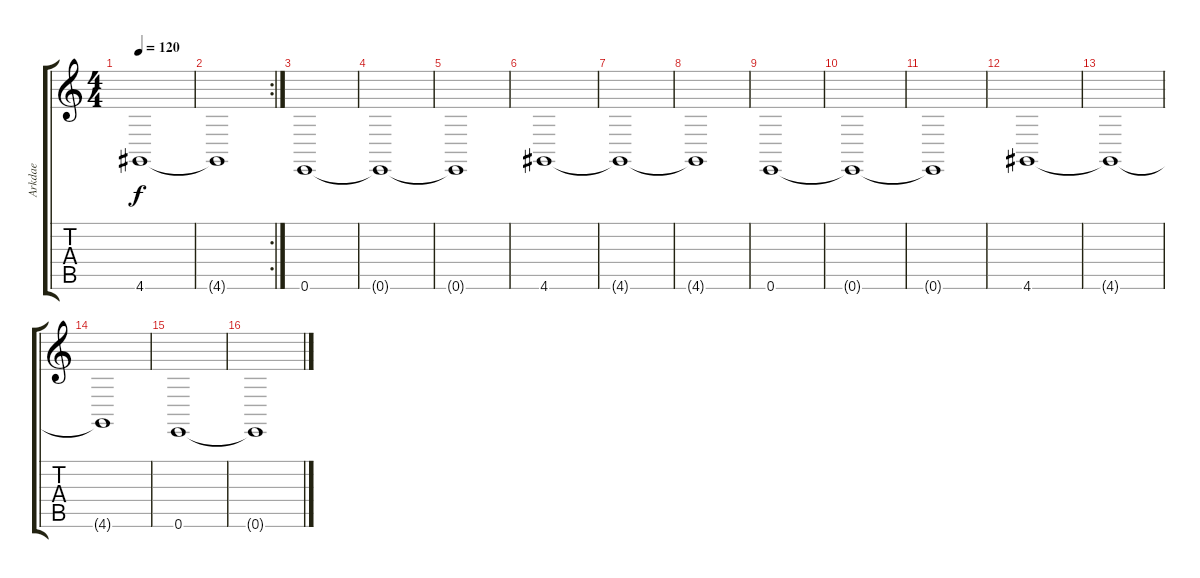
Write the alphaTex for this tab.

\track ("Arkdae" "Arkdae") {instrument frenchhorn}
\staff {score tabs}
\tuning (E4 B3 G3 D3 A2 E2) {hide}
\ts (4 4)
\tempo 120
\clef g2
\ks c
4.6{t}.1{dy f} |
\rc 2
4.6{t}.1 |
0.6.1 |
0.6{t}.1 |
0.6{t}.1 |
4.6.1 |
4.6{t}.1 |
4.6{t}.1 |
0.6.1 |
0.6{t}.1 |
0.6{t}.1 |
4.6.1 |
4.6{t}.1 |
4.6{t}.1 |
0.6.1 |
0.6{t}.1
